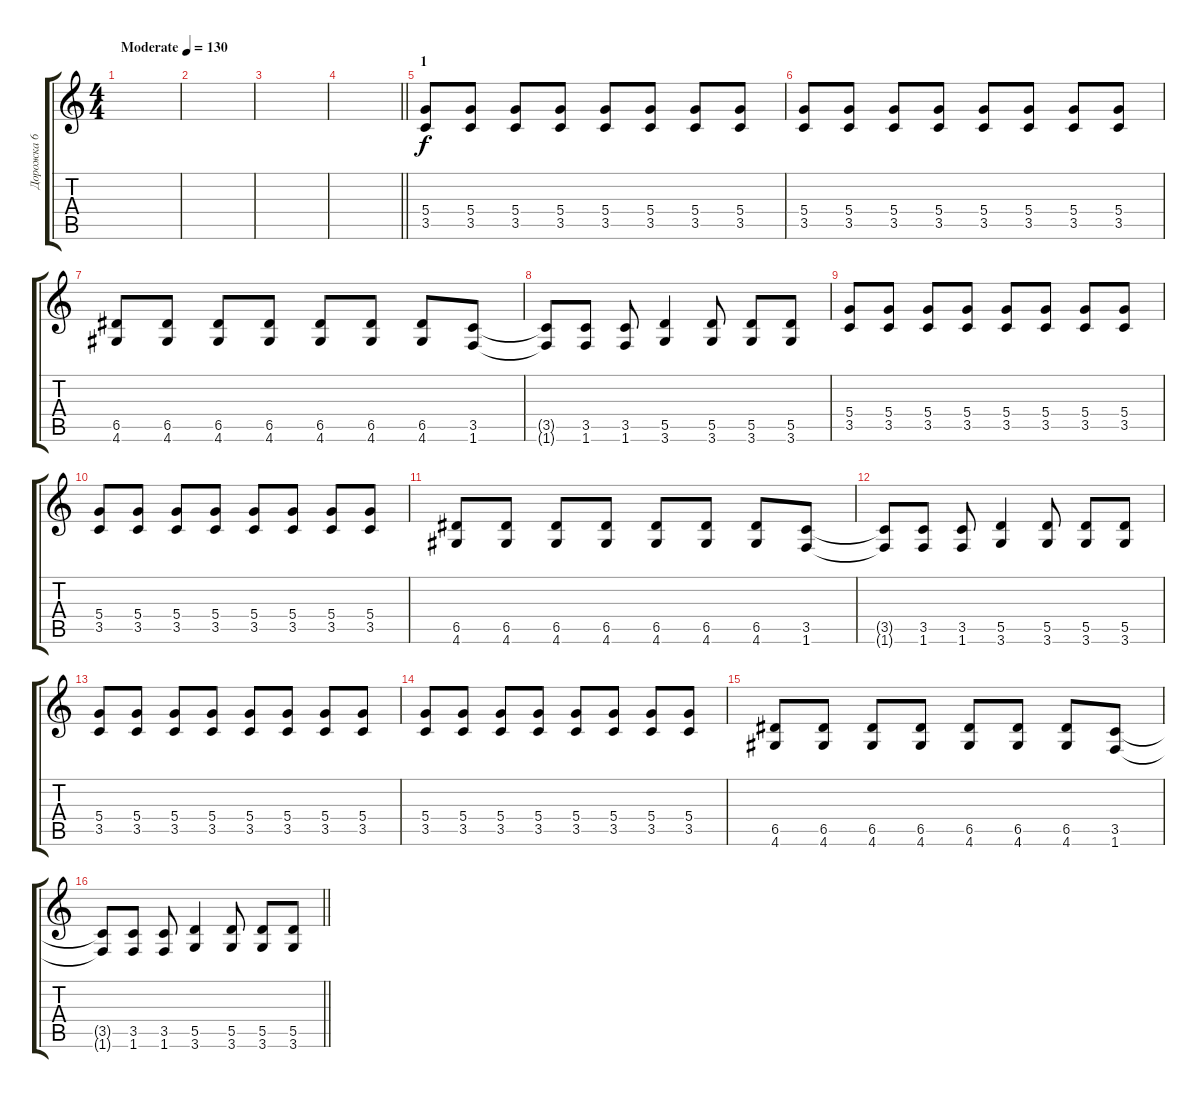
\track ("Дорожка 6" "Дорожка 6") {instrument overdrivenguitar}
\staff {score tabs}
\tuning (E4 B3 G3 D3 A2 E2) {hide}
\ts (4 4)
\tempo (130 "Moderate")
\clef g2
\ks c
|
|
|
\barLineRight lightlight
|
\section ("" "1")
(5.4 3.5).8 (5.4 3.5).8 (5.4 3.5).8 (5.4 3.5).8 (5.4 3.5).8 (5.4 3.5).8 (5.4 3.5).8 (5.4 3.5).8 |
(5.4 3.5).8 (5.4 3.5).8 (5.4 3.5).8 (5.4 3.5).8 (5.4 3.5).8 (5.4 3.5).8 (5.4 3.5).8 (5.4 3.5).8 |
(6.5 4.6).8 (6.5 4.6).8 (6.5 4.6).8 (6.5 4.6).8 (6.5 4.6).8 (6.5 4.6).8 (6.5 4.6).8 (3.5 1.6).8 |
(3.5{t} 1.6{t}).8 (3.5 1.6).8 (3.5 1.6).8 (5.5 3.6).4 (5.5 3.6).8 (5.5 3.6).8 (5.5 3.6).8 |
(5.4 3.5).8 (5.4 3.5).8 (5.4 3.5).8 (5.4 3.5).8 (5.4 3.5).8 (5.4 3.5).8 (5.4 3.5).8 (5.4 3.5).8 |
(5.4 3.5).8 (5.4 3.5).8 (5.4 3.5).8 (5.4 3.5).8 (5.4 3.5).8 (5.4 3.5).8 (5.4 3.5).8 (5.4 3.5).8 |
(6.5 4.6).8 (6.5 4.6).8 (6.5 4.6).8 (6.5 4.6).8 (6.5 4.6).8 (6.5 4.6).8 (6.5 4.6).8 (3.5 1.6).8 |
(3.5{t} 1.6{t}).8 (3.5 1.6).8 (3.5 1.6).8 (5.5 3.6).4 (5.5 3.6).8 (5.5 3.6).8 (5.5 3.6).8 |
(5.4 3.5).8 (5.4 3.5).8 (5.4 3.5).8 (5.4 3.5).8 (5.4 3.5).8 (5.4 3.5).8 (5.4 3.5).8 (5.4 3.5).8 |
(5.4 3.5).8 (5.4 3.5).8 (5.4 3.5).8 (5.4 3.5).8 (5.4 3.5).8 (5.4 3.5).8 (5.4 3.5).8 (5.4 3.5).8 |
(6.5 4.6).8 (6.5 4.6).8 (6.5 4.6).8 (6.5 4.6).8 (6.5 4.6).8 (6.5 4.6).8 (6.5 4.6).8 (3.5 1.6).8 |
\barLineRight lightlight
(3.5{t} 1.6{t}).8 (3.5 1.6).8 (3.5 1.6).8 (5.5 3.6).4 (5.5 3.6).8 (5.5 3.6).8 (5.5 3.6).8
